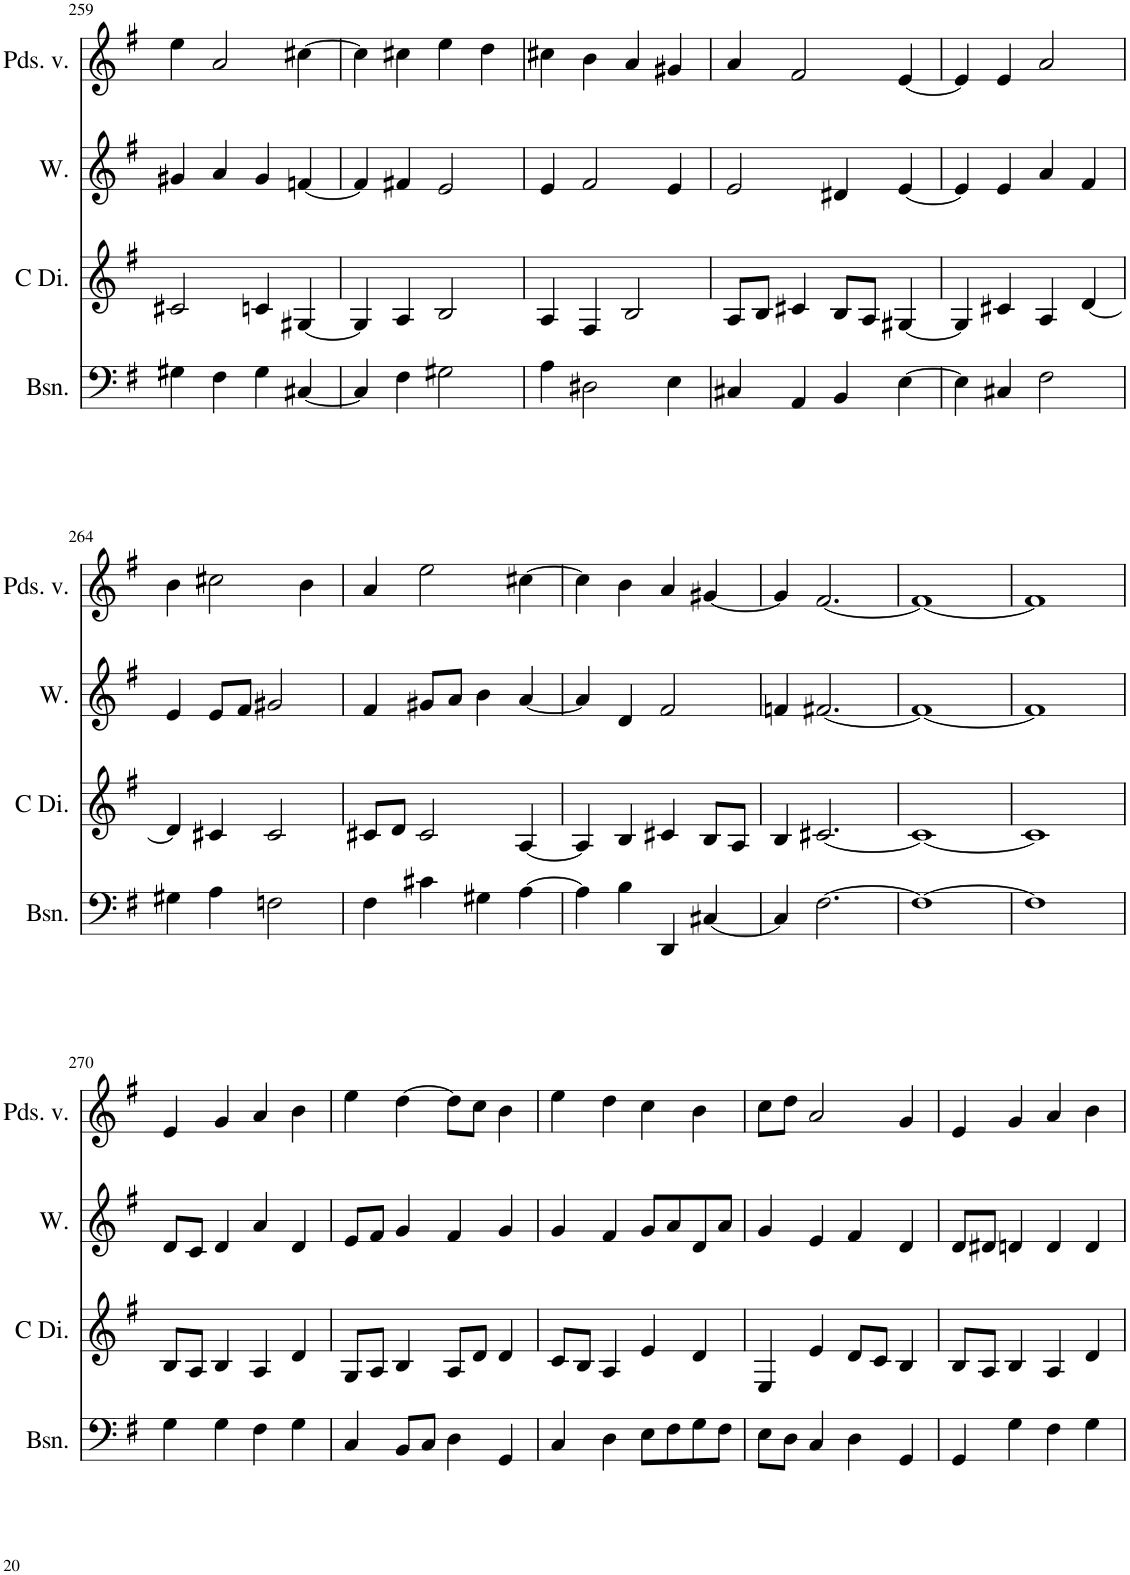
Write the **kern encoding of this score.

**kern	**kern	**kern	**kern
*part4	*part3	*part2	*part1
*staff4	*staff3	*staff2	*staff1
*I"Bassoon, Bassoon	*I"C Dizi, Piccolo	*I"Winds, Flute	*I"Pardessus de viole, Violin
*I'Bsn.	*I'C Di.	*I'W.	*I'Pds. v.
!!LO:PB:g=z
*clefF4	*clefG2	*clefG2	*clefG2
*	*Trd-7c-12	*	*
*k[f#]	*k[f#]	*k[f#]	*k[f#]
*M4/4	*M4/4	*M4/4	*M4/4
=259	=259	=259	=259
4G#X\	2c#X/	4g#X/	4ee\
4F#\	.	4a/	2a/
4G#\	4cn/	4g#/	.
[4C#X/	[4G#X/	[4fn/	[4cc#X\
=260	=260	=260	=260
4C#/]	4G#/]	4f/]	4cc#\]
4F#\	4A/	4f#X/	4cc#X\
2G#X\	2B/	2e/	4ee\
.	.	.	4dd\
=261	=261	=261	=261
4A\	4A/	4e/	4cc#X\
2D#X\	4F#/	2f#/	4b\
.	2B/	.	4a/
4E\	.	4e/	4g#X/
=262	=262	=262	=262
4C#X/	8A/L	2e/	4a/
.	8B/J	.	.
4AA/	4c#X/	.	2f#/
4BB/	8B/L	4d#X/	.
.	8A/J	.	.
[4E\	[4G#X/	[4e/	[4e/
=263	=263	=263	=263
4E\]	4G#/]	4e/]	4e/]
4C#X/	4c#X/	4e/	4e/
2F#\	4A/	4a/	2a/
.	[4d/	4f#/	.
!!LO:LB:g=z
=264	=264	=264	=264
4G#X\	4d/]	4e/	4b\
4A\	4c#X/	8e/L	2cc#X\
.	.	8f#/J	.
2Fn\	2c#/	2g#X/	.
.	.	.	4b\
=265	=265	=265	=265
4F#\	8c#X/L	4f#/	4a/
.	8d/J	.	.
4c#X\	2c#/	8g#X/L	2ee\
.	.	8a/J	.
4G#X\	.	4b\	.
[4A\	[4A/	[4a/	[4cc#X\
=266	=266	=266	=266
4A\]	4A/]	4a/]	4cc#\]
4B\	4B/	4d/	4b\
4DD/	4c#X/	2f#/	4a/
[4C#X/	8B/L	.	[4g#X/
.	8A/J	.	.
=267	=267	=267	=267
4C#/]	4B/	4fn/	4g#/]
[2.F#\	[2.c#X/	[2.f#X/	[2.f#/
=268	=268	=268	=268
1F#_	1c#_	1f#_	1f#_
=269	=269	=269	=269
1F#]	1c#]	1f#]	1f#]
!!LO:LB:g=z
=270	=270	=270	=270
4G\	8B/L	8d/L	4e/
.	8A/J	8c/J	.
4G\	4B/	4d/	4g/
4F#\	4A/	4a/	4a/
4G\	4d/	4d/	4b\
=271	=271	=271	=271
4C/	8G/L	8e/L	4ee\
.	8A/J	8f#/J	.
8BB/L	4B/	4g/	[4dd\
8C/J	.	.	.
4D\	8A/L	4f#/	8dd\L]
.	8d/J	.	8cc\J
4GG/	4d/	4g/	4b\
=272	=272	=272	=272
4C/	8c/L	4g/	4ee\
.	8B/J	.	.
4D\	4A/	4f#/	4dd\
8E\L	4e/	8g/L	4cc\
8F#\	.	8a/	.
8G\	4d/	8d/	4b\
8F#\J	.	8a/J	.
=273	=273	=273	=273
8E\L	4E/	4g/	8cc\L
8D\J	.	.	8dd\J
4C/	4e/	4e/	2a/
4D\	8d/L	4f#/	.
.	8c/J	.	.
4GG/	4B/	4d/	4g/
=274	=274	=274	=274
4GG/	8B/L	8d/L	4e/
.	8A/J	8d#X/J	.
4G\	4B/	4dn/	4g/
4F#\	4A/	4d/	4a/
4G\	4d/	4d/	4b\
=	=	=	=
*-	*-	*-	*-
